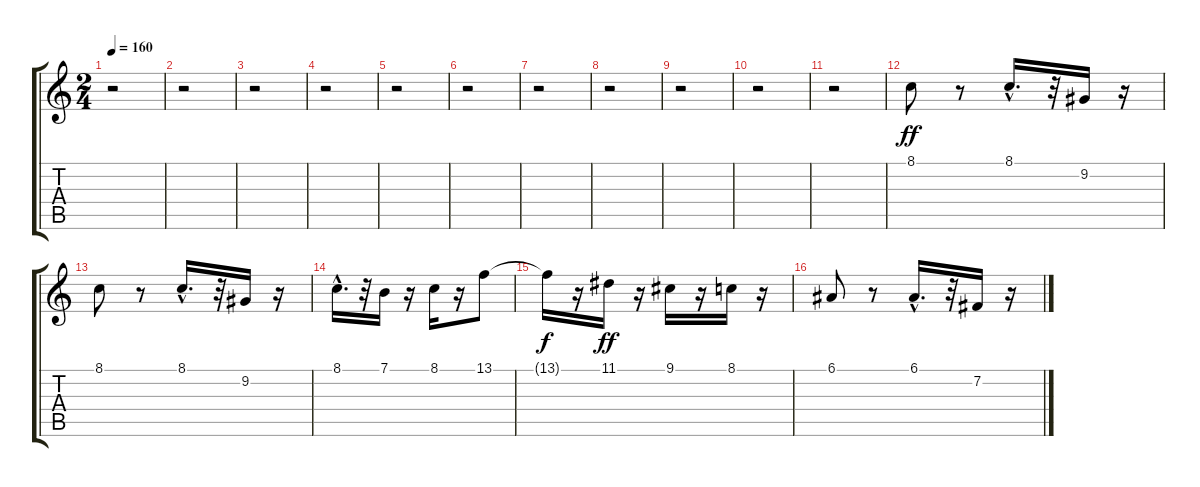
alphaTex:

\track "" {instrument altosax}
\staff {score tabs}
\tuning (E4 B3 G3 D3 A2 E2) {hide}
\ts (2 4)
\tempo 160
\clef g2
\ks c
r.2{dy ff} |
r.2 |
r.2 |
r.2 |
r.2 |
r.2 |
r.2 |
r.2 |
r.2 |
r.2 |
r.2 |
8.1.8{balance 8} r.8 8.1{hac}.16{d} r.32 9.2.16 r.16 |
8.1.8 r.8 8.1{hac}.16{d} r.32 9.2.16 r.16 |
8.1{hac}.16{d} r.32 7.1.16 r.16 8.1.16 r.16 13.1.8 |
13.1{t}.16{dy f} r.16 11.1.16{dy ff} r.16 9.1.16 r.16 8.1.16 r.16 |
6.1.8 r.8 6.1{hac}.16{d} r.32 7.2.16 r.16
